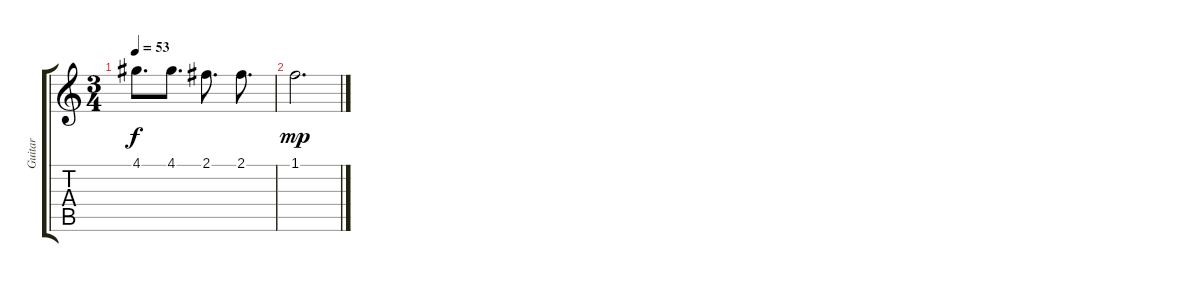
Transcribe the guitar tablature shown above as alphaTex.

\track ("Guitar" "Guitar") {instrument electricguitarjazz}
\staff {score tabs}
\tuning (E4 B3 G3 D3 A2 E2) {hide}
\ts (3 4)
\tempo 53
\clef g2
\ks c
4.1.8{d dy f} 4.1.8{d} 2.1.8{d} 2.1.8{d} |
1.1.2{d dy mp}
